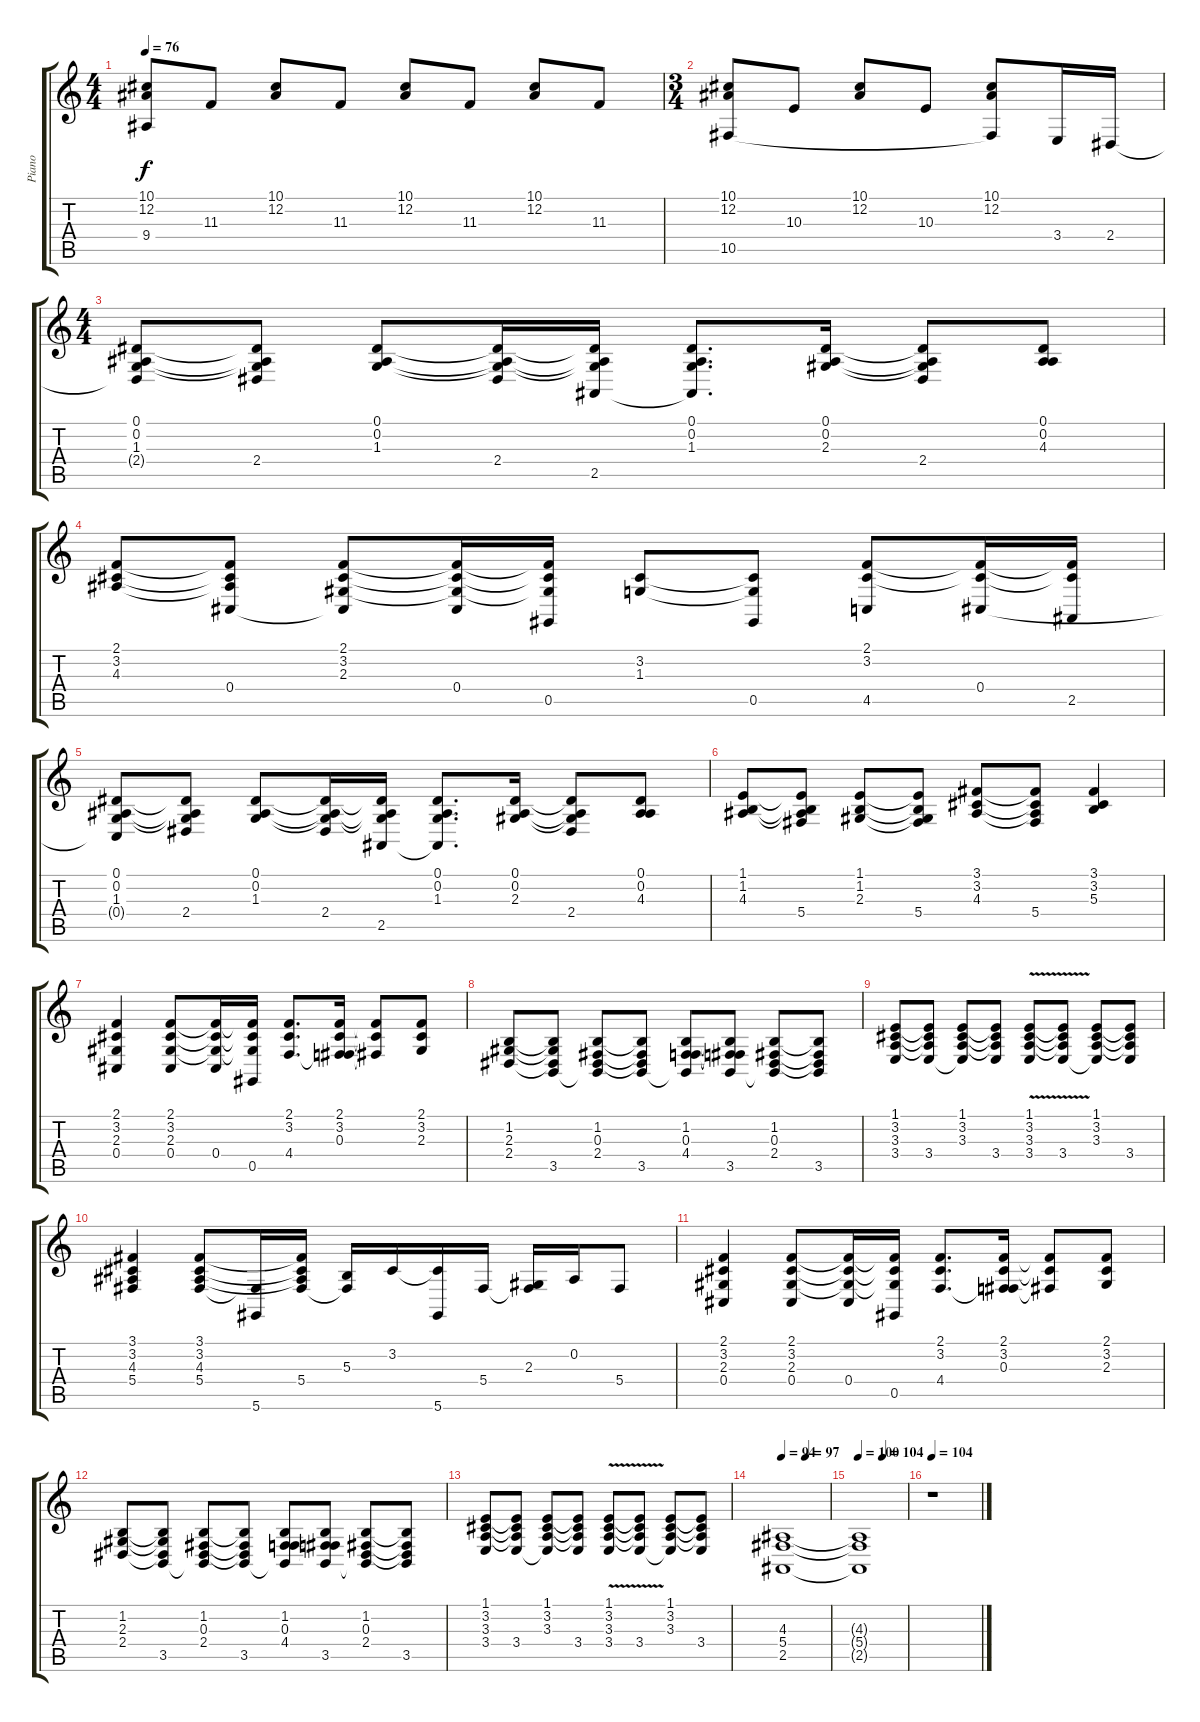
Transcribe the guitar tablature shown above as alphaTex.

\track ("Piano" "Piano") {instrument brightacousticpiano}
\staff {score tabs}
\tuning (Eb4 Bb3 Gb3 Db3 Ab2 Eb2) {hide}
\ts (4 4)
\tempo 76
\clef g2
\ks c
(10.1 12.2 9.4).8{dy f} 11.3.8 (10.1 12.2).8 11.3.8 (10.1 12.2).8 11.3.8 (10.1 12.2).8 11.3.8 |
\ts (3 4)
(10.1 12.2 10.5).8 10.3.8 (10.1 12.2).8 10.3.8 (10.1 12.2 10.5{t}).8 3.4.16 2.4.16 |
\ts (4 4)
(0.1 0.2 1.3 2.4{t}).8 (0.1{t} 0.2{t} 1.3{t} 2.4).8 (0.1 0.2 1.3).8 (0.1{t} 0.2{t} 1.3{t} 2.4).16 (0.1{t} 0.2{t} 1.3{t} 2.5).16 (0.1 0.2 1.3 2.5{t}).8{d} (0.1 0.2 2.3).16 (0.1{t} 0.2{t} 2.3{t} 2.4).8 (0.1 0.2 4.3).8 |
(2.1 3.2 4.3).8 (2.1{t} 3.2{t} 4.3{t} 0.4).8 (2.1 3.2 2.3 0.4{t}).8 (2.1{t} 3.2{t} 2.3{t} 0.4).16 (2.1{t} 3.2{t} 2.3{t} 0.5).16 (3.2 1.3).8 (3.2{t} 1.3{t} 0.5).8 (2.1 3.2 4.5).8 (2.1{t} 3.2{t} 0.4).16 (2.1{t} 3.2{t} 2.5).16 |
(0.1 0.2 1.3 0.4{t}).8 (0.1{t} 0.2{t} 1.3{t} 2.4).8 (0.1 0.2 1.3).8 (0.1{t} 0.2{t} 1.3{t} 2.4).16 (0.1{t} 0.2{t} 1.3{t} 2.5).16 (0.1 0.2 1.3 2.5{t}).8{d} (0.1 0.2 2.3).16 (0.1{t} 0.2{t} 2.3{t} 2.4).8 (0.1 0.2 4.3).8 |
(1.1 1.2 4.3).8 (1.1{t} 1.2{t} 4.3{t} 5.4).8 (1.1 1.2 2.3).8 (1.1{t} 1.2{t} 2.3{t} 5.4).8 (3.1 3.2 4.3).8 (3.1{t} 3.2{t} 4.3{t} 5.4).8 (3.1 3.2 5.3).4 |
(2.1 3.2 2.3 0.4).4 (2.1 3.2 2.3 0.4).8 (2.1{t} 3.2{t} 2.3{t} 0.4).16 (2.1{t} 3.2{t} 2.3{t} 0.5).16 (2.1 3.2 4.4).8{d} (2.1 3.2 0.3 4.4{t}).16 (2.1{t} 3.2{t} 0.3{t}).8 (2.1 3.2 2.3).8 |
(1.2 2.3 2.4).8 (1.2{t} 2.3{t} 2.4{t} 3.5).8 (1.2 0.3 2.4 3.5{t}).8 (1.2{t} 0.3{t} 2.4{t} 3.5).8 (1.2 0.3 4.4 3.5{t}).8 (1.2{t} 0.3{t} 4.4{t} 3.5).8 (1.2 0.3 2.4 3.5{t}).8 (1.2{t} 0.3{t} 2.4{t} 3.5).8 |
(1.1 3.2 3.3 3.4).8 (1.1{t} 3.2{t} 3.3{t} 3.4).8 (1.1 3.2 3.3 3.4{t}).8 (1.1{t} 3.2{t} 3.3{t} 3.4).8 (1.1{v} 3.2{v} 3.3{v} 3.4{v}).8 (1.1{t} 3.2{t} 3.3{t} 3.4).8 (1.1 3.2 3.3 3.4{t}).8 (1.1{t} 3.2{t} 3.3{t} 3.4).8 |
(3.1 3.2 4.3 5.4).4 (3.1 3.2 4.3 5.4).8 (5.4{t} 5.6).16 (3.1{t} 3.2{t} 4.3{t} 5.4).16 (5.3 5.4{t}).16 3.2.16 (3.2{t} 5.6).16 5.4.16 (2.3 5.4{t}).16 0.2.16 5.4.8 |
(2.1 3.2 2.3 0.4).4 (2.1 3.2 2.3 0.4).8 (2.1{t} 3.2{t} 2.3{t} 0.4).16 (2.1{t} 3.2{t} 2.3{t} 0.5).16 (2.1 3.2 4.4).8{d} (2.1 3.2 0.3 4.4{t}).16 (2.1{t} 3.2{t} 0.3{t}).8 (2.1 3.2 2.3).8 |
(1.2 2.3 2.4).8 (1.2{t} 2.3{t} 2.4{t} 3.5).8 (1.2 0.3 2.4 3.5{t}).8 (1.2{t} 0.3{t} 2.4{t} 3.5).8 (1.2 0.3 4.4 3.5{t}).8 (1.2{t} 0.3{t} 4.4{t} 3.5).8 (1.2 0.3 2.4 3.5{t}).8 (1.2{t} 0.3{t} 2.4{t} 3.5).8 |
(1.1 3.2 3.3 3.4).8 (1.1{t} 3.2{t} 3.3{t} 3.4).8 (1.1 3.2 3.3 3.4{t}).8 (1.1{t} 3.2{t} 3.3{t} 3.4).8 (1.1{v} 3.2{v} 3.3{v} 3.4{v}).8 (1.1{t} 3.2{t} 3.3{t} 3.4).8 (1.1 3.2 3.3 3.4{t}).8 (1.1{t} 3.2{t} 3.3{t} 3.4).8 |
\tempo 94
\tempo (97 0.5)
(4.3 5.4 2.5).1 |
\tempo 100
\tempo (104 0.5)
(4.3{t} 5.4{t} 2.5{t}).1 |
\tempo 104
r.1
